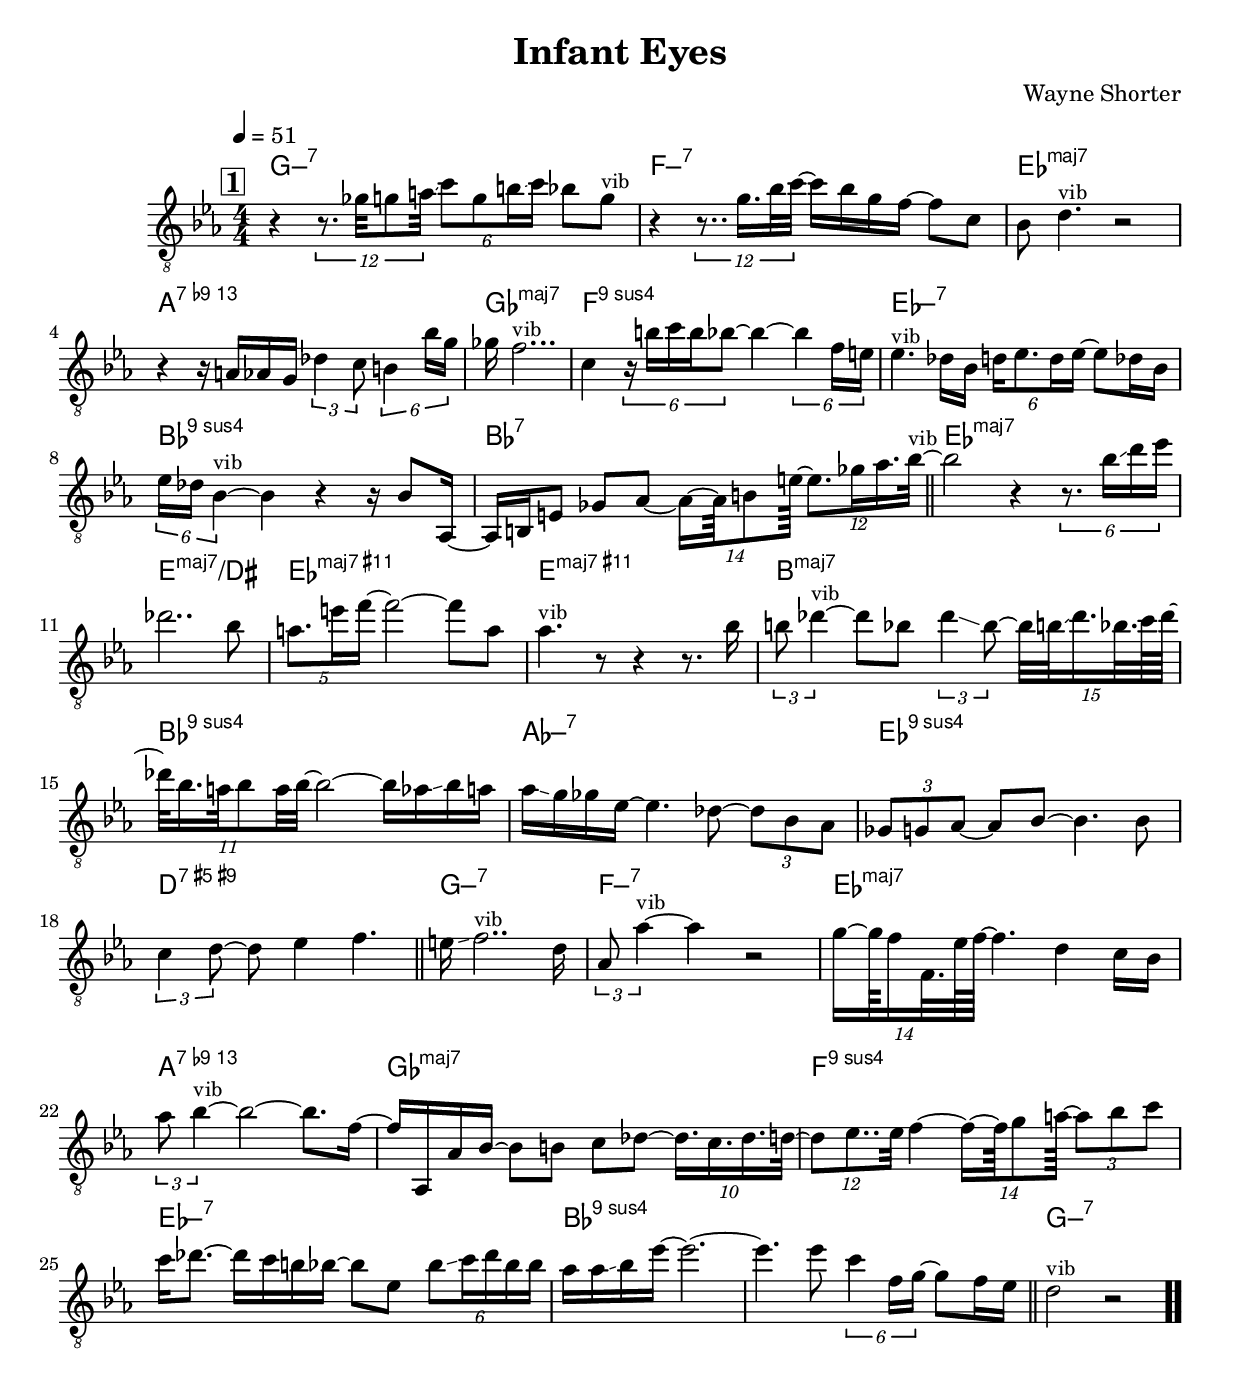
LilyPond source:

\version "2.13.2"

#(ly:set-option 'point-and-click #f)

\header {
  title = "Infant Eyes"
  composer = "Wayne Shorter"
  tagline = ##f
}
global =
{
    \override Staff.TimeSignature #'style = #'()
    \time 4/4
    \clef "treble_8"
    \key es \major
    \override Rest #'direction = #'0
    \override MultiMeasureRest #'staff-position = #0
}
\score
{
<<
    \transpose c' c'

    \new ChordNames { \chords {
      \set majorSevenSymbol = \markup { "maj7" }
      \set minorChordModifier = \markup { \char ##x2013 }
      
      | g1:min7 | f1:min7 | es1:maj | a1:13.9- | ges1:maj | f1:9sus4 | es1:min7 | bes1:9sus4 
      | bes1:7 | es1:maj | e1:maj/dis | es1:maj11+.9 | e1:maj11+.9 | b1:maj | bes1:9sus4 | aes1:min7 
      | es1:9sus4 | d1:9+5+ | g1:min7 | f1:min7 | es1:maj | a1:13.9- | ges1:maj | f1:9sus4 
      | es1:min7 | bes1:9sus4 | s1 | g1:min7|
      }
      }

    \new Staff
    <<
    \transpose c' c'

    {
      \global
  		%\override Score.MetronomeMark #'transparent = ##t
  		%\override Score.MetronomeMark #'stencil = ##f
  		
  		\override HorizontalBracket #'direction = #UP
  		\override HorizontalBracket #'bracket-flare = #'(0 . 0)
  		
  		\override TextSpanner #'dash-fraction = #1.0
  		\override TextSpanner #'bound-details #'left #'text = \markup{ \concat{\draw-line #'(0 . -1.0) \draw-line #'(1.0 . 0) }}
  		\override TextSpanner #'bound-details #'right #'text = \markup{ \concat{ \draw-line #'(1.0 . 0) \draw-line #'(0 . -1.0) }}
          \set Score.markFormatter = #format-mark-box-numbers


      \tempo 4 = 51
      \set Score.currentBarNumber = #1
     
      \bar "||" \mark \default r4 \tuplet 12/8 {r8. ges'32\glissando  g'8 a'32\glissando } \tuplet 6/4 {c''8 g'8 b'16\glissando  c''16\glissando } bes'8 g'8^\markup{\left-align \small vib} 
      | r4 \tuplet 12/8 {r8.. g'16. bes'32\glissando  c''32~} c''16 bes'16 g'16 f'16~ f'8 c'8 
      | bes8 d'4.^\markup{\left-align \small vib} r2 
      | r4 r16 a16 aes16 g16 \tuplet 3/2 {des'4 c'8} \tuplet 6/4 {b4 bes'16 g'16} 
      | ges'16 f'2...^\markup{\left-align \small vib} 
      | c'4 \tuplet 6/4 {r16 b'16 c''16 b'16 bes'8~} bes'4~ \tuplet 6/4 {bes'4 f'16 e'16} 
      | es'4.^\markup{\left-align \small vib} des'16 bes16 \tuplet 6/4 {d'16 es'8. d'16 es'16~} es'8 des'16 bes16 
      | \tuplet 6/4 {es'16 des'16 bes4~^\markup{\left-align \small vib}} bes4 r4 r16 bes8 aes,16~ 
      | aes,16 b,16 e8 ges8 aes8~ \tuplet 14/16 {aes16~ aes64 b8 e'64~} \tuplet 12/8 {e'8. ges'16 aes'16. bes'32~^\markup{\left-align \small vib}} 
      \bar "||" bes'2 r4 \tuplet 6/4 {r8. bes'16\glissando  d''16 es''16} 
      | des''2.. bes'8 
      | \tuplet 5/4 {a'8. e''16 f''16~} f''2~ f''8 a'8 
      | aes'4.^\markup{\left-align \small vib} r8 r4 r8. bes'16 
      | \tuplet 3/2 {b'8 des''4~^\markup{\left-align \small vib}} des''8 bes'8 \tuplet 3/2 {des''4\glissando  bes'8~} \tuplet 15/16 {bes'32 b'32\glissando  des''16. bes'32. c''64\glissando  des''64~} 
      | \tuplet 11/8 {des''32 bes'16. a'32\glissando  bes'8 a'32 bes'32~} bes'2~ bes'16 aes'16\glissando  bes'16 a'16 
      | aes'16\glissando  g'16 ges'16 es'16~ es'4. des'8~ \tuplet 3/2 {des'8 bes8 aes8} 
      | \tuplet 3/2 {ges8\glissando  g8 aes8~} aes8 bes8~ bes4. bes8 
      | \tuplet 3/2 {c'4 d'8~} d'8 es'4 f'4. 
      \bar "||" e'16\glissando  f'2..^\markup{\left-align \small vib} d'16 
      | \tuplet 3/2 {aes8 aes'4~^\markup{\left-align \small vib}} aes'4 r2 
      | \tuplet 14/16 {g'16~ g'64 f'16 f32. es'64\glissando  f'64~} f'4. d'4 c'16 bes16 
      | \tuplet 3/2 {aes'8 bes'4~^\markup{\left-align \small vib}} bes'2~ bes'8. f'16~ 
      | f'16 aes,16 aes16 bes16~ bes8 b8 c'8 des'8~ \tuplet 10/8 {des'16. c'16. des'16. d'32~} 
      | \tuplet 12/8 {d'8 es'8.. es'32} f'4~ \tuplet 14/16 {f'16~ f'64 g'8 a'64~} \tuplet 3/2 {a'8 bes'8 c''8} 
      | c''16\glissando  des''8.~ des''16 c''16 b'16 bes'16~ bes'8 es'8 \tuplet 6/4 {bes'8\glissando  c''16 des''16 bes'16 bes'16} 
      | aes'16 aes'16\glissando  bes'16 es''16~ es''2.~ 
      | es''4. es''8 \tuplet 6/4 {c''4 f'16 g'16~} g'8 f'16 es'16 
      \bar "||" d'2^\markup{\left-align \small vib} r2\bar  ".."
    }
    >>
>>    
}
